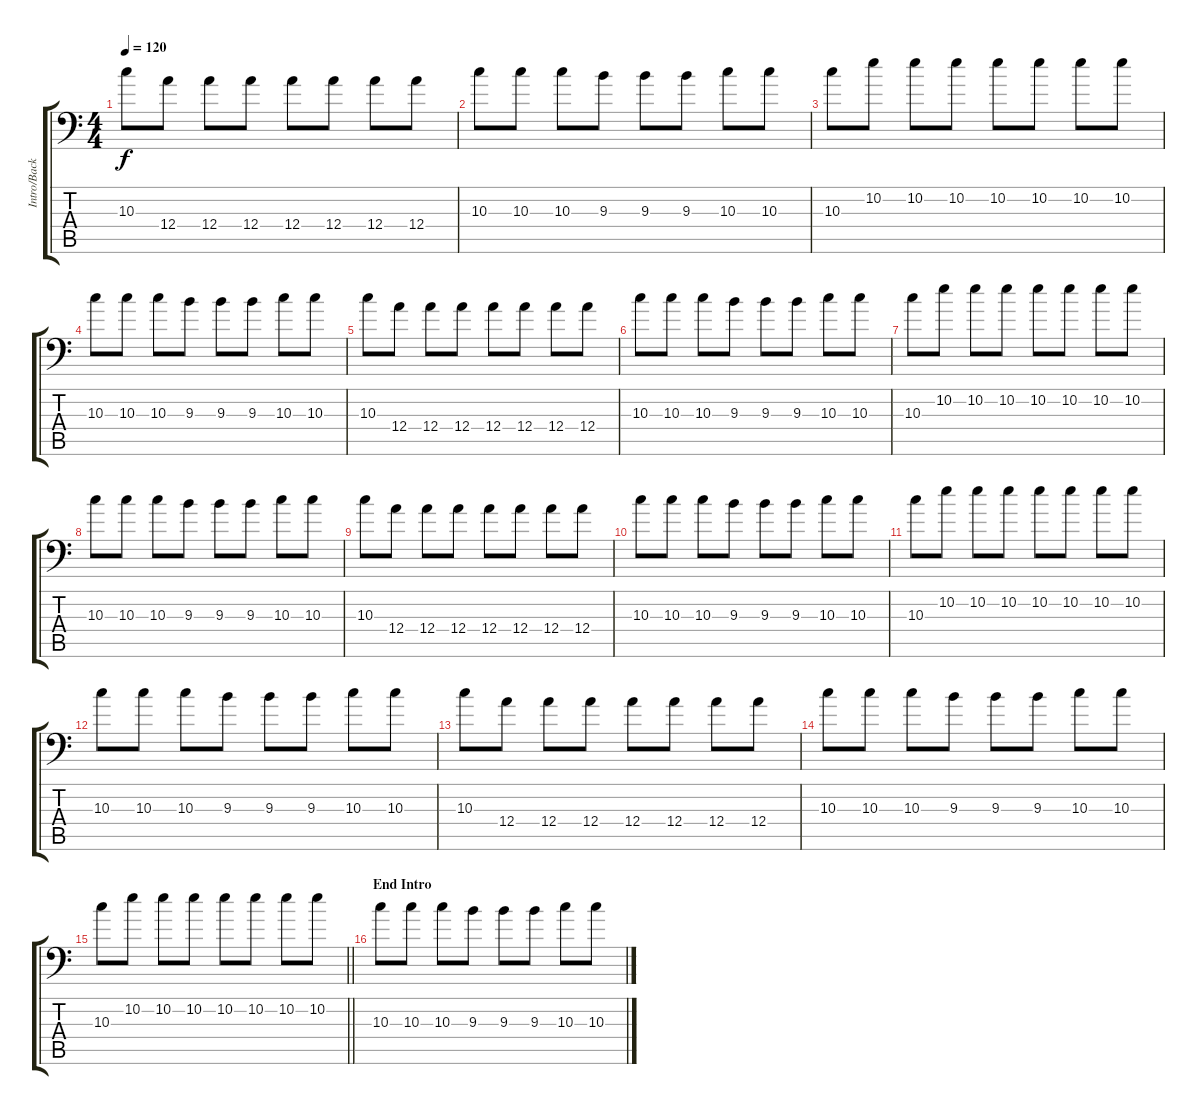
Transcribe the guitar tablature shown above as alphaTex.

\track ("Intro/Background Guitar 1" "Intro/Back") {instrument electricguitarjazz}
\staff {score tabs}
\tuning (B3 Gb3 D3 A2 E2 A1) {hide}
\ts (4 4)
\tempo 120
\clef f4
\ks c
10.3.8{dy f} 12.4.8 12.4.8 12.4.8 12.4.8 12.4.8 12.4.8 12.4.8 |
10.3.8 10.3.8 10.3.8 9.3.8 9.3.8 9.3.8 10.3.8 10.3.8 |
10.3.8 10.2.8 10.2.8 10.2.8 10.2.8 10.2.8 10.2.8 10.2.8 |
10.3.8 10.3.8 10.3.8 9.3.8 9.3.8 9.3.8 10.3.8 10.3.8 |
10.3.8 12.4.8 12.4.8 12.4.8 12.4.8 12.4.8 12.4.8 12.4.8 |
10.3.8 10.3.8 10.3.8 9.3.8 9.3.8 9.3.8 10.3.8 10.3.8 |
10.3.8 10.2.8 10.2.8 10.2.8 10.2.8 10.2.8 10.2.8 10.2.8 |
10.3.8 10.3.8 10.3.8 9.3.8 9.3.8 9.3.8 10.3.8 10.3.8 |
10.3.8 12.4.8 12.4.8 12.4.8 12.4.8 12.4.8 12.4.8 12.4.8 |
10.3.8 10.3.8 10.3.8 9.3.8 9.3.8 9.3.8 10.3.8 10.3.8 |
10.3.8 10.2.8 10.2.8 10.2.8 10.2.8 10.2.8 10.2.8 10.2.8 |
10.3.8 10.3.8 10.3.8 9.3.8 9.3.8 9.3.8 10.3.8 10.3.8 |
10.3.8 12.4.8 12.4.8 12.4.8 12.4.8 12.4.8 12.4.8 12.4.8 |
10.3.8 10.3.8 10.3.8 9.3.8 9.3.8 9.3.8 10.3.8 10.3.8 |
\barLineRight lightlight
10.3.8 10.2.8 10.2.8 10.2.8 10.2.8 10.2.8 10.2.8 10.2.8 |
\section ("" "End Intro")
10.3.8{volume 10 instrument distortionguitar} 10.3.8 10.3.8 9.3.8 9.3.8 9.3.8 10.3.8 10.3.8
